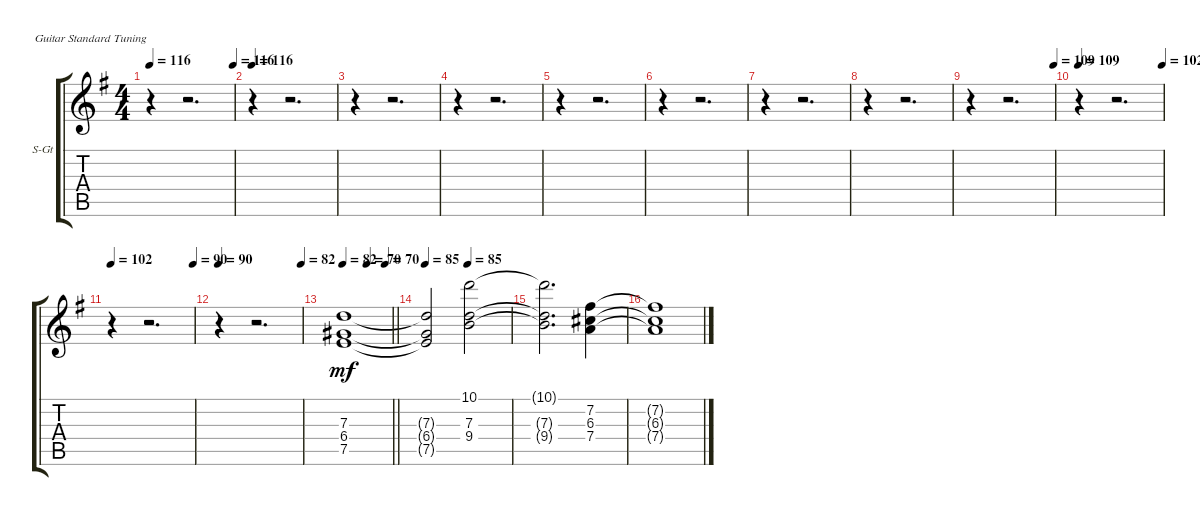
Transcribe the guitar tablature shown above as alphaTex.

\bracketExtendMode groupsimilarinstruments
\firstSystemTrackNameOrientation horizontal
\otherSystemsTrackNameOrientation horizontal
\track ("Keyboard II - Sean Reinert (String Ensem" "S-Gt") {instrument stringensemble1}
\staff {score tabs}
\tuning (E4 B3 G3 D3 A2 E2)
\displaytranspose 12
\ts (4 4)
\tempo 116
\tempo (116 1)
\clef g2
\ks g
r.4{dy mf} r.2{d} |
\tempo 116
r.4 r.2{d} |
r.4 r.2{d} |
r.4 r.2{d} |
r.4 r.2{d} |
r.4 r.2{d} |
r.4 r.2{d} |
r.4 r.2{d} |
\tempo (109 1)
r.4 r.2{d} |
\tempo 109
\tempo (102 1)
r.4 r.2{d} |
\tempo 102
\tempo (90 1)
r.4 r.2{d} |
\tempo 90
\tempo (82 1)
r.4 r.2{d} |
\tempo 82
\tempo (70 0.5)
\tempo (70 0.875)
\barLineRight lightlight
(7.3 6.4 7.5).1 |
\tempo 85
\tempo (85 0.5)
(7.3{t} 6.4{t} 7.5{t}).2 (10.1 7.3 9.4).2 |
(10.1{t} 7.3{t} 9.4{t}).2{d} (7.2 6.3 7.4).4 |
(7.2{t} 6.3{t} 7.4{t}).1
